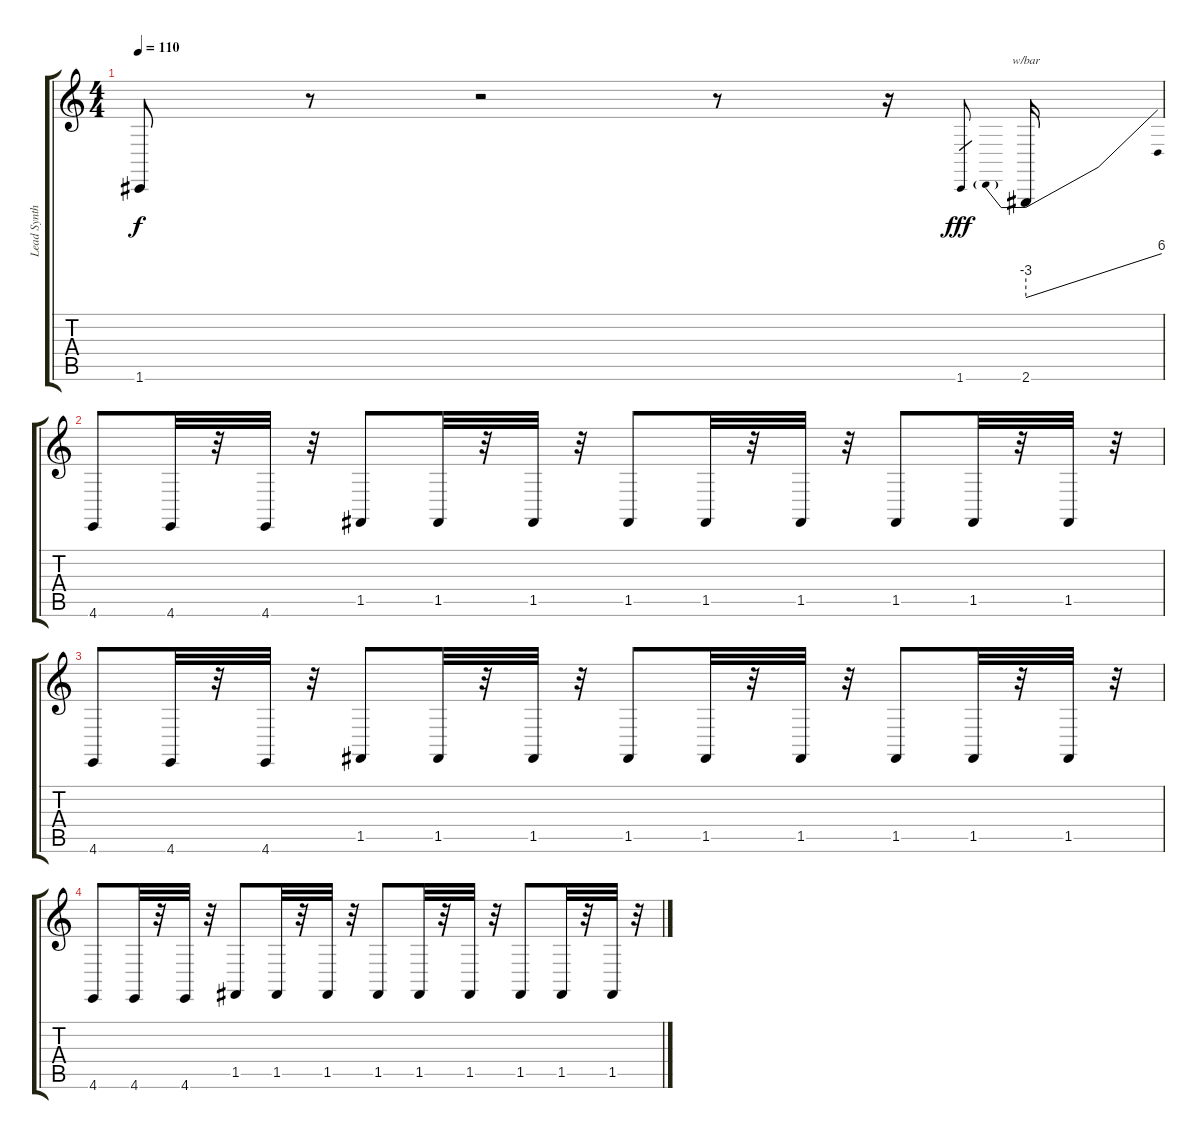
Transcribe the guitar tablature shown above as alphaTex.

\track ("Lead Synth" "Lead Synth") {instrument lead2sawtooth}
\staff {score tabs}
\tuning (Ab4 G3 Eb3 Bb2 F2 C2) {hide}
\ts (4 4)
\tempo 110
\clef g2
\ks c
1.6.8{dy f} r.8 r.2 r.8 r.16 1.6.8{gr dy fff} 2.6.16{tbe (predivedive default 0 -12 60 24)} |
4.6.8 4.6.32 r.32 4.6.32 r.32 1.5.8 1.5.32 r.32 1.5.32 r.32 1.5.8 1.5.32 r.32 1.5.32 r.32 1.5.8 1.5.32 r.32 1.5.32 r.32 |
4.6.8 4.6.32 r.32 4.6.32 r.32 1.5.8 1.5.32 r.32 1.5.32 r.32 1.5.8 1.5.32 r.32 1.5.32 r.32 1.5.8 1.5.32 r.32 1.5.32 r.32 |
4.6.8 4.6.32 r.32 4.6.32 r.32 1.5.8 1.5.32 r.32 1.5.32 r.32 1.5.8 1.5.32 r.32 1.5.32 r.32 1.5.8 1.5.32 r.32 1.5.32 r.32
